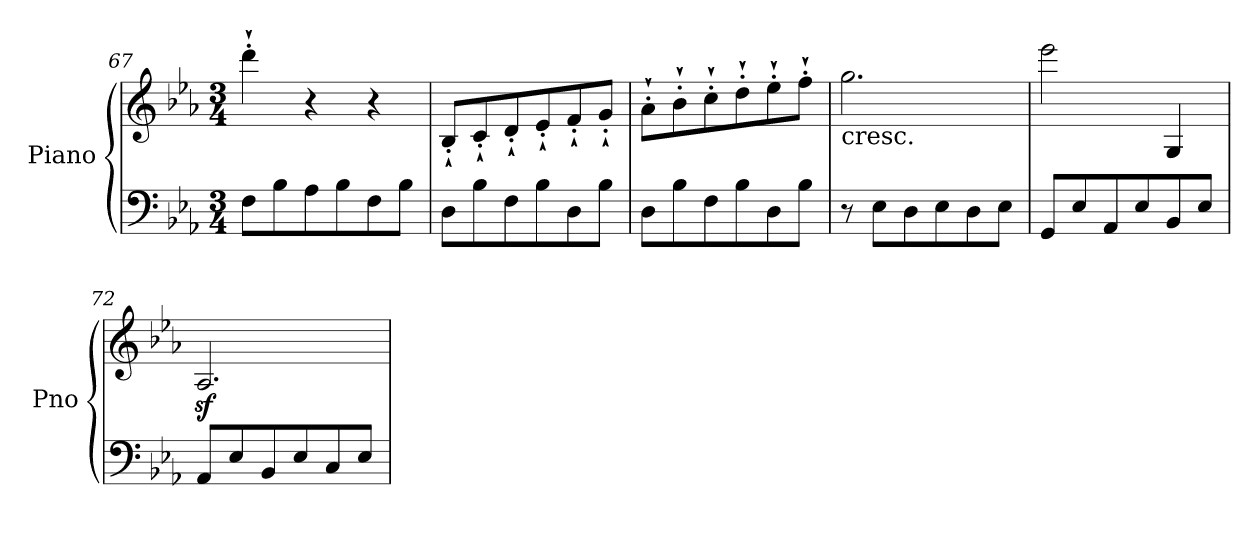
**kern	**kern
*part1	*part1
*staff2	*staff1
*I"Piano	*
*I'Pno	*
!!LO:LB:g=z
*clefF4	*clefG2
*k[b-e-a-]	*k[b-e-a-]
*E-:	*E-:
*M3/4	*M3/4
=67	=67
8F\L	4ddd`'\
8B-\	.
8A-\	4r
8B-\	.
8F\	4r
8B-\J	.
=68	=68
8D\L	8B-`'/L
8B-\	8c`'/
8F\	8d`'/
8B-\	8e-`'/
8D\	8f`'/
8B-\J	8g`'/J
=69	=69
8D\L	8a-`'\L
8B-\	8b-`'\
8F\	8cc`'\
8B-\	8dd`'\
8D\	8ee-`'\
8B-\J	8ff`'\J
=70	=70
!	!LO:TX:b:t=cresc.
8r	2.gg\
8E-\L	.
8D\	.
8E-\	.
8D\	.
8E-\J	.
=71	=71
8GG/L	2eee-\
8E-/	.
8AA-/	.
8E-/	.
8BB-/	4G/
8E-/J	.
=72	=72
8AA-/L	2.A-z>/
8E-/	.
8BB-/	.
8E-/	.
8C/	.
8E-/J	.
=	=
*-	*-
